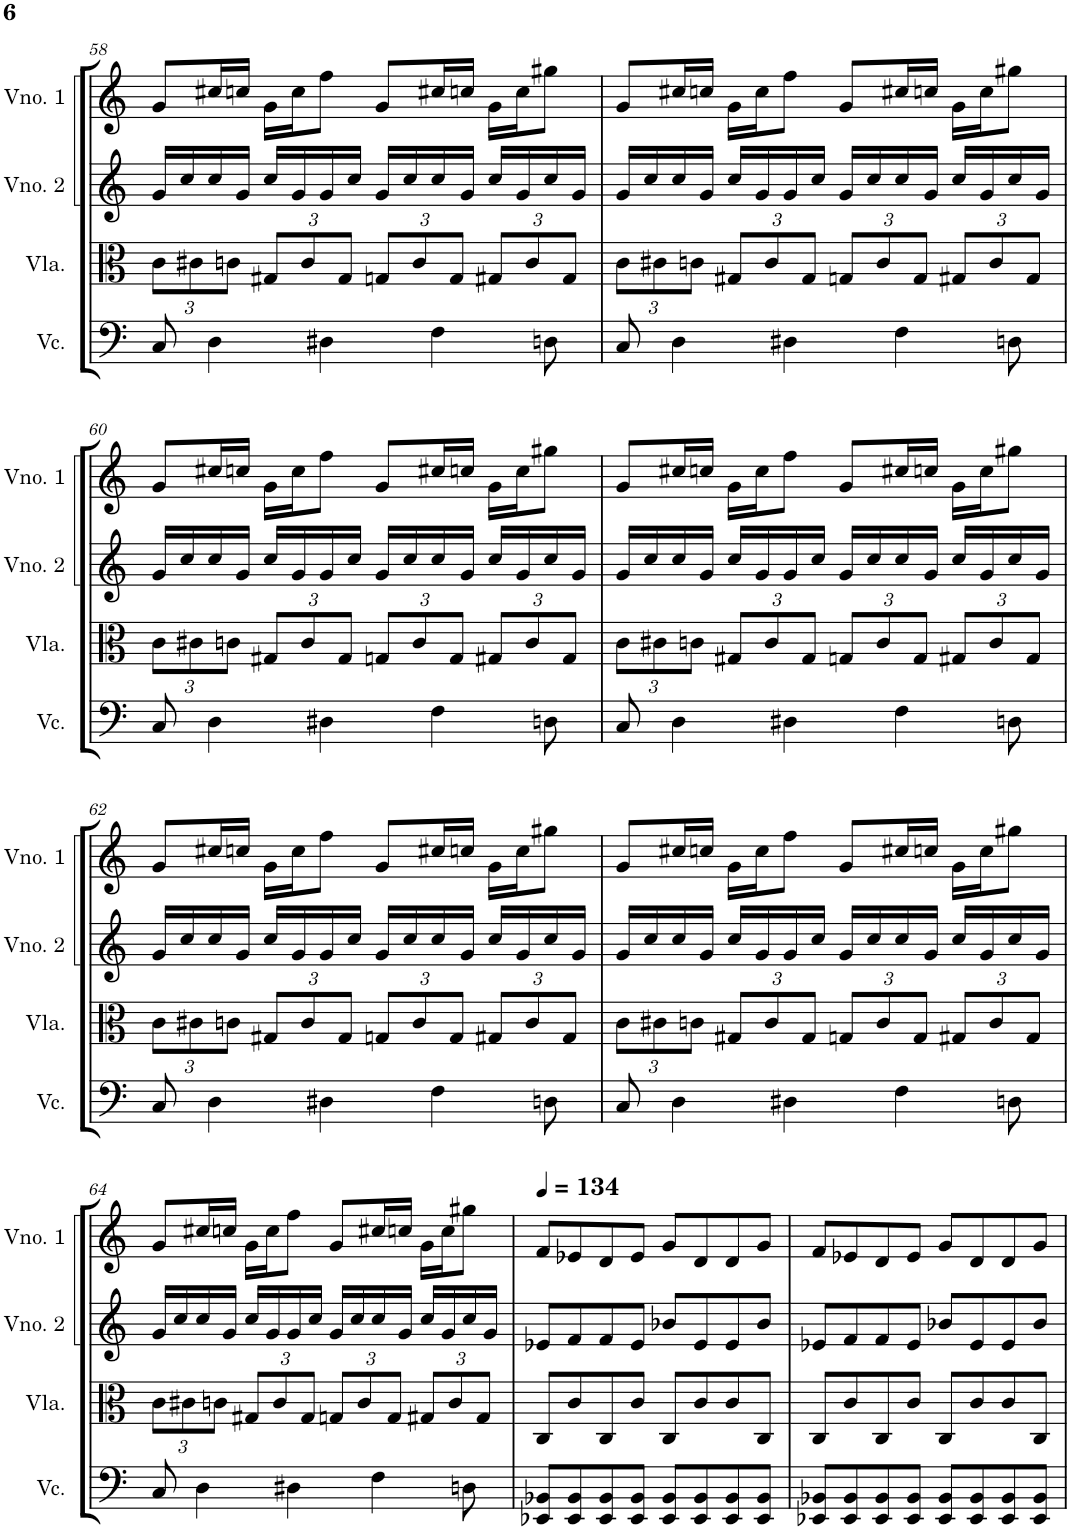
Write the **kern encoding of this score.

**kern	**kern	**kern	**kern
*part4	*part3	*part2	*part1
*staff4	*staff3	*staff2	*staff1
*I"Violoncelo	*I"Viola	*I"Violino 2	*I"Violino 1
*I'Vc.	*I'Vla.	*I'Vno. 2	*I'Vno. 1
!!LO:PB:g=z
*clefF4	*clefC3	*clefG2	*clefG2
*k[]	*k[]	*k[]	*k[]
*M4/4	*M4/4	*M4/4	*M4/4
*	*Xbrackettup	*	*
=58	=58	=58	=58
8C/	12c\L	16g/LL	8g/L
.	.	16cc/	.
.	12c#X\	.	.
4D\	.	16cc/	16cc#X/L
.	12cn\J	.	.
.	.	16g/JJ	16ccn/JJ
.	12G#X/L	16cc/LL	16g\LL
.	.	16g/	16cc\J
.	12c/	.	.
4D#X\	.	16g/	8ff\J
.	12G#/J	.	.
.	.	16cc/JJ	.
.	12Gn/L	16g/LL	8g/L
.	.	16cc/	.
.	12c/	.	.
4F\	.	16cc/	16cc#X/L
.	12G/J	.	.
.	.	16g/JJ	16ccn/JJ
.	12G#X/L	16cc/LL	16g\LL
.	.	16g/	16cc\J
.	12c/	.	.
8Dn\	.	16cc/	8gg#X\J
.	12G#/J	.	.
.	.	16g/JJ	.
=59	=59	=59	=59
8C/	12c\L	16g/LL	8g/L
.	.	16cc/	.
.	12c#X\	.	.
4D\	.	16cc/	16cc#X/L
.	12cn\J	.	.
.	.	16g/JJ	16ccn/JJ
.	12G#X/L	16cc/LL	16g\LL
.	.	16g/	16cc\J
.	12c/	.	.
4D#X\	.	16g/	8ff\J
.	12G#/J	.	.
.	.	16cc/JJ	.
.	12Gn/L	16g/LL	8g/L
.	.	16cc/	.
.	12c/	.	.
4F\	.	16cc/	16cc#X/L
.	12G/J	.	.
.	.	16g/JJ	16ccn/JJ
.	12G#X/L	16cc/LL	16g\LL
.	.	16g/	16cc\J
.	12c/	.	.
8Dn\	.	16cc/	8gg#X\J
.	12G#/J	.	.
.	.	16g/JJ	.
!!LO:LB:g=z
=60	=60	=60	=60
8C/	12c\L	16g/LL	8g/L
.	.	16cc/	.
.	12c#X\	.	.
4D\	.	16cc/	16cc#X/L
.	12cn\J	.	.
.	.	16g/JJ	16ccn/JJ
.	12G#X/L	16cc/LL	16g\LL
.	.	16g/	16cc\J
.	12c/	.	.
4D#X\	.	16g/	8ff\J
.	12G#/J	.	.
.	.	16cc/JJ	.
.	12Gn/L	16g/LL	8g/L
.	.	16cc/	.
.	12c/	.	.
4F\	.	16cc/	16cc#X/L
.	12G/J	.	.
.	.	16g/JJ	16ccn/JJ
.	12G#X/L	16cc/LL	16g\LL
.	.	16g/	16cc\J
.	12c/	.	.
8Dn\	.	16cc/	8gg#X\J
.	12G#/J	.	.
.	.	16g/JJ	.
=61	=61	=61	=61
8C/	12c\L	16g/LL	8g/L
.	.	16cc/	.
.	12c#X\	.	.
4D\	.	16cc/	16cc#X/L
.	12cn\J	.	.
.	.	16g/JJ	16ccn/JJ
.	12G#X/L	16cc/LL	16g\LL
.	.	16g/	16cc\J
.	12c/	.	.
4D#X\	.	16g/	8ff\J
.	12G#/J	.	.
.	.	16cc/JJ	.
.	12Gn/L	16g/LL	8g/L
.	.	16cc/	.
.	12c/	.	.
4F\	.	16cc/	16cc#X/L
.	12G/J	.	.
.	.	16g/JJ	16ccn/JJ
.	12G#X/L	16cc/LL	16g\LL
.	.	16g/	16cc\J
.	12c/	.	.
8Dn\	.	16cc/	8gg#X\J
.	12G#/J	.	.
.	.	16g/JJ	.
!!LO:LB:g=z
=62	=62	=62	=62
8C/	12c\L	16g/LL	8g/L
.	.	16cc/	.
.	12c#X\	.	.
4D\	.	16cc/	16cc#X/L
.	12cn\J	.	.
.	.	16g/JJ	16ccn/JJ
.	12G#X/L	16cc/LL	16g\LL
.	.	16g/	16cc\J
.	12c/	.	.
4D#X\	.	16g/	8ff\J
.	12G#/J	.	.
.	.	16cc/JJ	.
.	12Gn/L	16g/LL	8g/L
.	.	16cc/	.
.	12c/	.	.
4F\	.	16cc/	16cc#X/L
.	12G/J	.	.
.	.	16g/JJ	16ccn/JJ
.	12G#X/L	16cc/LL	16g\LL
.	.	16g/	16cc\J
.	12c/	.	.
8Dn\	.	16cc/	8gg#X\J
.	12G#/J	.	.
.	.	16g/JJ	.
=63	=63	=63	=63
8C/	12c\L	16g/LL	8g/L
.	.	16cc/	.
.	12c#X\	.	.
4D\	.	16cc/	16cc#X/L
.	12cn\J	.	.
.	.	16g/JJ	16ccn/JJ
.	12G#X/L	16cc/LL	16g\LL
.	.	16g/	16cc\J
.	12c/	.	.
4D#X\	.	16g/	8ff\J
.	12G#/J	.	.
.	.	16cc/JJ	.
.	12Gn/L	16g/LL	8g/L
.	.	16cc/	.
.	12c/	.	.
4F\	.	16cc/	16cc#X/L
.	12G/J	.	.
.	.	16g/JJ	16ccn/JJ
.	12G#X/L	16cc/LL	16g\LL
.	.	16g/	16cc\J
.	12c/	.	.
8Dn\	.	16cc/	8gg#X\J
.	12G#/J	.	.
.	.	16g/JJ	.
!!LO:LB:g=z
=64	=64	=64	=64
8C/	12c\L	16g/LL	8g/L
.	.	16cc/	.
.	12c#X\	.	.
4D\	.	16cc/	16cc#X/L
.	12cn\J	.	.
.	.	16g/JJ	16ccn/JJ
.	12G#X/L	16cc/LL	16g\LL
.	.	16g/	16cc\J
.	12c/	.	.
4D#X\	.	16g/	8ff\J
.	12G#/J	.	.
.	.	16cc/JJ	.
.	12Gn/L	16g/LL	8g/L
.	.	16cc/	.
.	12c/	.	.
4F\	.	16cc/	16cc#X/L
.	12G/J	.	.
.	.	16g/JJ	16ccn/JJ
.	12G#X/L	16cc/LL	16g\LL
.	.	16g/	16cc\J
.	12c/	.	.
8Dn\	.	16cc/	8gg#X\J
.	12G#/J	.	.
.	.	16g/JJ	.
=65	=65	=65	=65
*	*	*	*MM134
8EE-X/ 8BB-X/L	8C/L	8e-X/L	8f/L
8EE-/ 8BB-/	8c/	8f/	8e-X/
8EE-/ 8BB-/	8C/	8f/	8d/
8EE-/ 8BB-/J	8c/J	8e-/J	8e-/J
8EE-/ 8BB-/L	8C/L	8b-X/L	8g/L
8EE-/ 8BB-/	8c/	8e-/	8d/
8EE-/ 8BB-/	8c/	8e-/	8d/
8EE-/ 8BB-/J	8C/J	8b-/J	8g/J
=66	=66	=66	=66
8EE-X/ 8BB-X/L	8C/L	8e-X/L	8f/L
8EE-/ 8BB-/	8c/	8f/	8e-X/
8EE-/ 8BB-/	8C/	8f/	8d/
8EE-/ 8BB-/J	8c/J	8e-/J	8e-/J
8EE-/ 8BB-/L	8C/L	8b-X/L	8g/L
8EE-/ 8BB-/	8c/	8e-/	8d/
8EE-/ 8BB-/	8c/	8e-/	8d/
8EE-/ 8BB-/J	8C/J	8b-/J	8g/J
=	=	=	=
*-	*-	*-	*-
